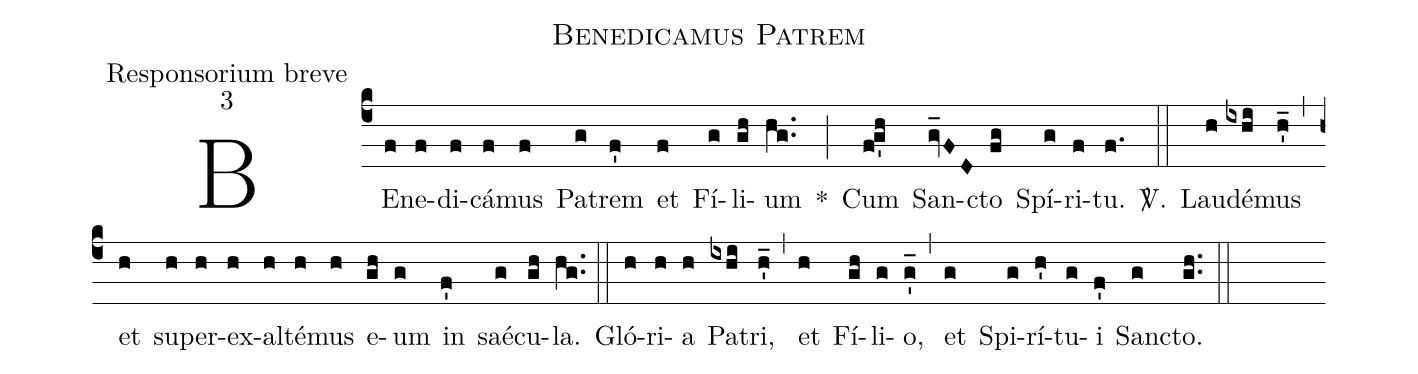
name:Benedicamus Patrem;
office-part:Responsorium breve;
mode:3;
%%
(c4) BE(f)ne(f)di(f)cá(f)mus(f) Pa(g)trem(f') et(f) Fí(g)li(gh)um(hg..) *(;) Cum(f!g'h) San(gv_FD)cto(fg) Spí(g)ri(f)tu.(f.) <sp>V/</sp>.(::) Lau(h)dé(ixhi)mus(h'_) (,) et(h) su(h)per(h)ex(h)al(h)té(h)mus(h) e(gh)um(g) in(f') saé(g)cu(gh)la.(hg..) (::) Gló(h)ri(h)a(h) Pa(ixhi)tri,(h'_) (,) et(h) Fí(gh)li(g)o,(g'_) (,) et(g) Spi(g)rí(h')tu(g)i(f') San(g)cto.(gh..) (::)
